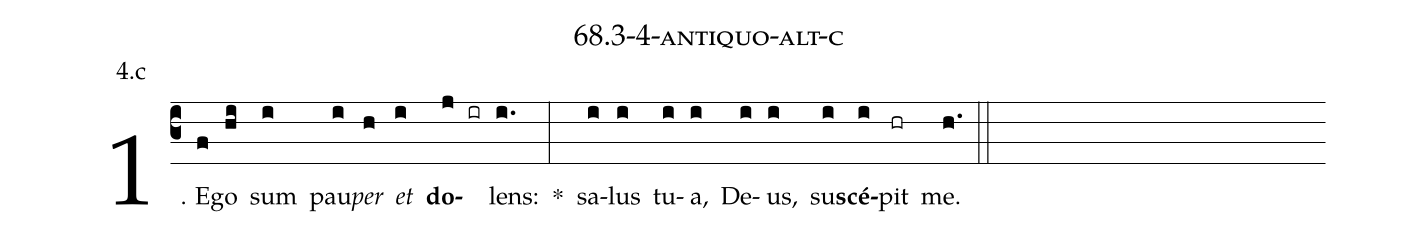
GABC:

name: 68.3-4-antiquo-alt-c;
annotation: 4.c;
%%
(c3)1. E(f)go(hi) sum(i) pau(i)<i>per</i>(h) <i>et</i>(i) <b>do</b>(j ir)lens:(i.) *(:) sa(i)lus(i) tu(i)a,(i) De(i)us,(i) su(i)<b>scé</b>(i)pit(hr) me.(h.) (::)


%E(i) u(i) o(i) u(i) a(i) e.(h.) (::)
